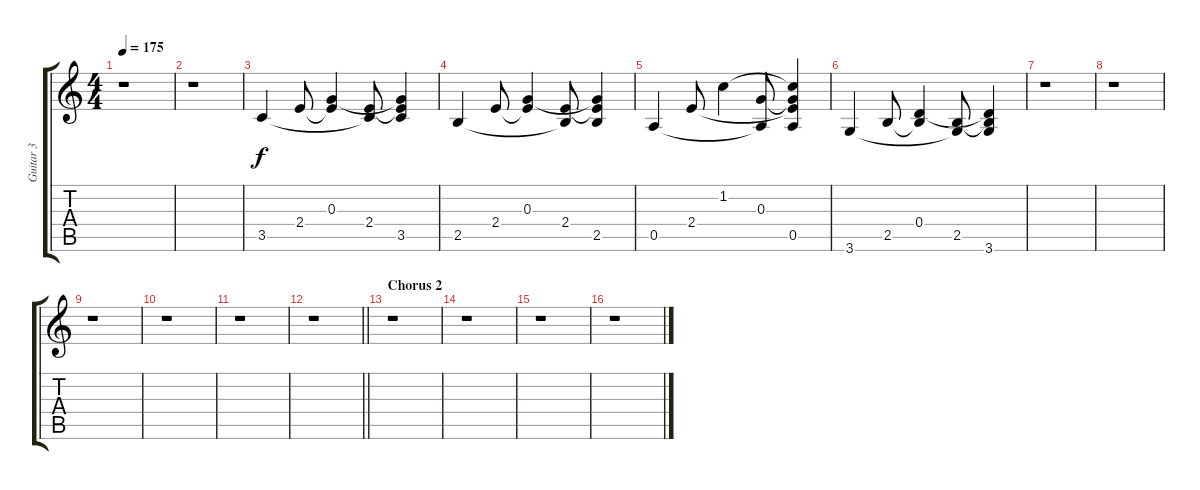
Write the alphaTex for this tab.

\track ("Guitar 3" "Guitar 3") {instrument acousticguitarsteel}
\staff {score tabs}
\tuning (E4 B3 G3 D3 A2 E2) {hide}
\ts (4 4)
\tempo 175
\clef g2
\ks c
r.1{dy f} |
r.1 |
3.5.4 2.4.8 (0.3 2.4{t}).4 (2.4 3.5{t}).8 (0.3{t} 2.4{t} 3.5).4 |
2.5.4 2.4.8 (0.3 2.4{t}).4 (2.4 2.5{t}).8 (0.3{t} 2.4{t} 2.5).4 |
0.5.4 2.4.8 1.2.4 (0.3 0.5{t}).8 (1.2{t} 0.3{t} 2.4{t} 0.5).4 |
3.6.4 2.5.8 (0.4 2.5{t}).4 (2.5 3.6{t}).8 (0.4{t} 2.5{t} 3.6).4 |
r.1 |
r.1 |
r.1 |
r.1 |
r.1 |
\barLineRight lightlight
r.1 |
\section ("" "Chorus 2")
r.1 |
r.1 |
r.1 |
r.1
